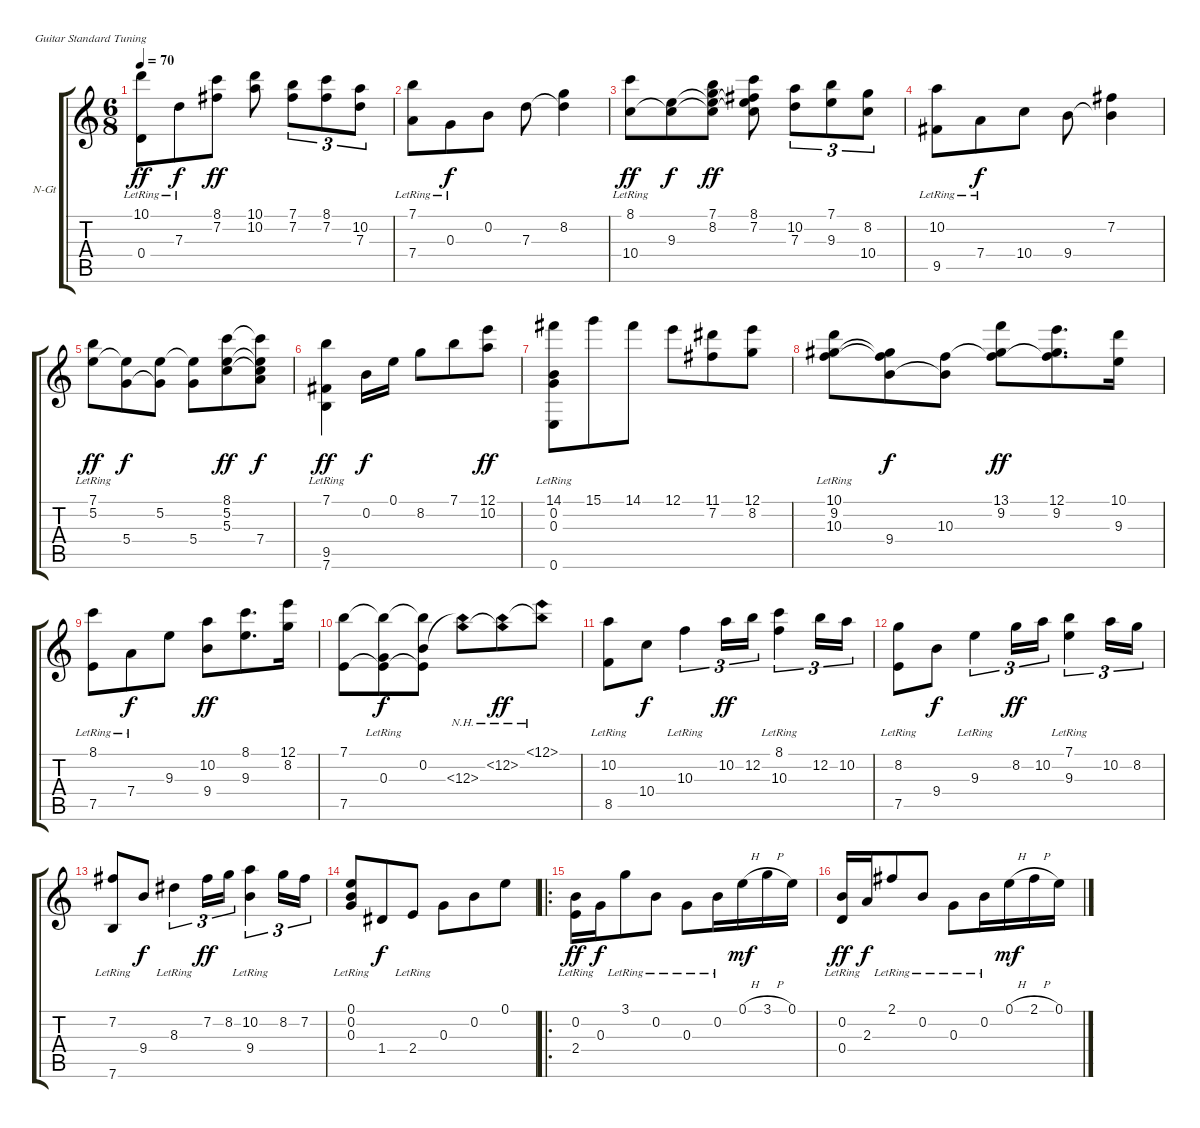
\bracketExtendMode groupsimilarinstruments
\firstSystemTrackNameOrientation horizontal
\otherSystemsTrackNameOrientation horizontal
\track ("Guitar" "N-Gt") {instrument acousticguitarnylon}
\staff {score tabs}
\tuning (E4 B3 G3 D3 A2 E2)
\ts (6 8)
\tempo 70
\clef g2
\ks c
(10.1{lr} 0.4{lr}).8{dy ff} 7.3{lr}.8{dy f} (8.1 7.2).8{dy ff} (10.1 10.2).8 (7.1 7.2).8{tu (3 2)} (8.1 7.2).8{tu (3 2)} (10.2 7.3).8{tu (3 2)} |
(7.1{lr} 7.4{lr}).8 0.3{lr}.8{dy f} 0.2.8 7.3.8 (8.2 7.3{t}).4 |
(8.1{lr} 10.4).8{dy ff} (9.3 10.4{t}).8{dy f} (7.1 8.2 9.3{t} 10.4{t}).8{dy ff} (8.1 7.2 9.3{t} 10.4{t}).8 (10.2 7.3).8{tu (3 2)} (7.1 9.3).8{tu (3 2)} (8.2 10.4).8{tu (3 2)} |
(10.2{lr} 9.5{lr}).8 7.4{lr}.8{dy f} 10.4.8 9.4.8 (7.2 9.4{t}).4 |
(7.1{lr} 5.2).8{dy ff} (5.2{t} 5.4).8{dy f} (5.2 5.4{t}).8 (5.2{t} 5.4).8 (8.1 5.2 5.3).8{dy ff} (8.1{t} 5.2{t} 5.3{t} 7.4).8{dy f} |
(7.1{lr} 9.5{lr} 7.6{lr}).4{dy ff} 0.2.16{dy f} 0.1.16 8.2.8 7.1.8 (12.1 10.2).8{dy ff} |
(14.1 0.2{lr} 0.3{lr} 0.6{lr}).8 15.1.8 14.1.8 12.1.8 (11.1 7.2).8 (12.1 8.2).8 |
(10.1{lr} 9.2 10.3).8 (9.2{t} 10.3{t} 9.4).8{dy f} (10.3 9.4{t}).8 (13.1 9.2 10.3{t}).8{dy ff} (12.1 9.2 10.3{t}).8{d} (10.1 9.3).16 |
(8.1{lr} 7.5{lr}).8 7.4{lr}.8{dy f} 9.3.8 (10.2 9.4).8{dy ff} (8.1 9.3).8{d} (12.1 8.2).16 |
(7.1 7.5).8 (0.3{lr} 7.1{t} 7.5{t}).8{dy f} (7.1{t} 0.2 7.5{t}).8 (0.2{nh t} 12.3{nh}).8 (12.2{nh} 12.3{nh t}).8{dy ff} (12.1{nh} 12.2{nh t}).8 |
(10.2{lr} 8.5{lr}).8 10.4.8{dy f} 10.3{lr}.4{tu (3 2)} 10.2.16{tu (3 2) dy ff} 12.2.16{tu (3 2)} (8.1{lr} 10.3{lr}).4{tu (3 2)} 12.2.16{tu (3 2)} 10.2.16{tu (3 2)} |
(8.2{lr} 7.5{lr}).8 9.4.8{dy f} 9.3{lr}.4{tu (3 2)} 8.2.16{tu (3 2) dy ff} 10.2.16{tu (3 2)} (7.1{lr} 9.3{lr}).4{tu (3 2)} 10.2.16{tu (3 2)} 8.2.16{tu (3 2)} |
(7.2{lr} 7.6{lr}).8 9.4.8{dy f} 8.3{lr}.4{tu (3 2)} 7.2.16{tu (3 2) dy ff} 8.2.16{tu (3 2)} (10.2 9.4{lr}).4{tu (3 2)} 8.2.16{tu (3 2)} 7.2.16{tu (3 2)} |
(0.1{lr} 0.2{lr} 0.3{lr}).8 1.4.8{dy f} 2.4{lr}.8 0.3.8 0.2.8 0.1.8 |
\ro
(0.2{lr} 2.4{lr}).16{dy ff} 0.3.16{dy f} 3.1{lr}.8 0.2{lr}.8 0.3{lr}.8 0.2{lr}.16 0.1{h}.16{dy mf} 3.1{h}.16 0.1.16 |
(0.2{lr} 0.4{lr}).16{dy ff} 2.3.16{dy f} 2.1{lr}.8 0.2{lr}.8 0.3{lr}.8 0.2{lr}.16 0.1{h}.16{dy mf} 2.1{h}.16 0.1.16
